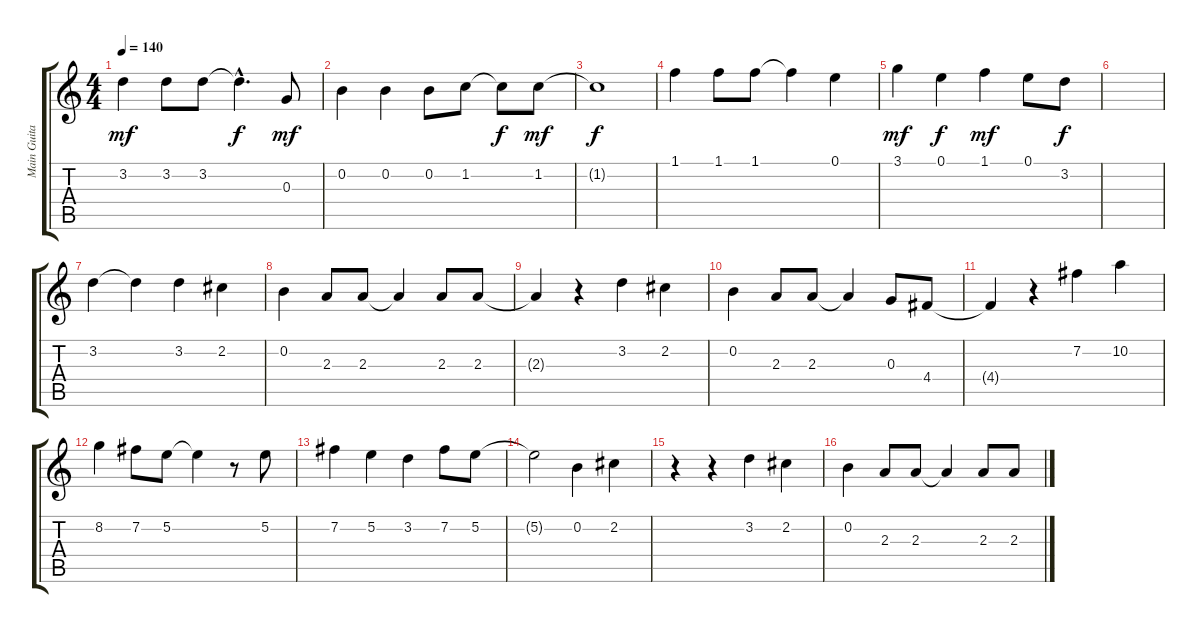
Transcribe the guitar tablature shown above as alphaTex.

\track ("Main Guitar" "Main Guita") {instrument acousticguitarsteel}
\staff {score tabs}
\tuning (E4 B3 G3 D3 A2 E2) {hide}
\ts (4 4)
\tempo 140
\clef g2
\ks c
3.2.4{dy mf} 3.2.8 3.2.8 3.2{hac t}.4{d dy f} 0.3.8{dy mf} |
0.2.4 0.2.4 0.2.8 1.2.8 1.2{t}.8{dy f} 1.2.8{dy mf} |
1.2{t}.1{dy f} |
1.1.4 1.1.8 1.1.8 1.1{t}.4 0.1.4 |
3.1.4{dy mf} 0.1.4{dy f} 1.1.4{dy mf} 0.1.8 3.2.8{dy f} |
|
3.2.4 3.2{t}.4 3.2.4 2.2.4 |
0.2.4 2.3.8 2.3.8 2.3{t}.4 2.3.8 2.3.8 |
2.3{t}.4 r.4 3.2.4 2.2.4 |
0.2.4 2.3.8 2.3.8 2.3{t}.4 0.3.8 4.4.8 |
4.4{t}.4 r.4 7.2.4 10.2.4 |
8.2.4 7.2.8 5.2.8 5.2{t}.4 r.8 5.2.8 |
7.2.4 5.2.4 3.2.4 7.2.8 5.2.8 |
5.2{t}.2 0.2.4 2.2.4 |
r.4 r.4 3.2.4 2.2.4 |
0.2.4 2.3.8 2.3.8 2.3{t}.4 2.3.8 2.3.8
